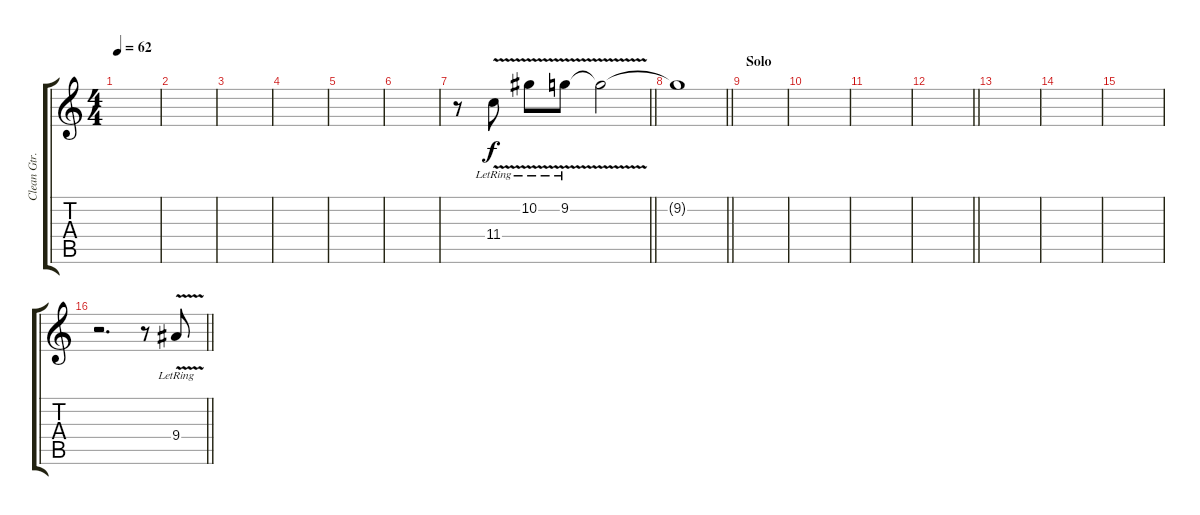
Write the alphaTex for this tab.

\track ("Clean Gtr." "Clean Gtr.") {instrument electricguitarclean}
\staff {score tabs}
\tuning (Eb4 Bb3 Gb3 Db3 Ab2 Eb2) {hide}
\ts (4 4)
\tempo 62
\clef g2
\ks c
|
|
|
|
|
|
\barLineRight lightlight
r.8 11.4{v lr}.8 10.2{v lr}.8 9.2{v lr}.8 9.2{t}.2 |
\barLineRight lightlight
9.2{t}.1 |
\section ("" "Solo")
|
|
|
\barLineRight lightlight
|
|
|
|
\barLineRight lightlight
r.2{d} r.8 9.4{v lr}.8
